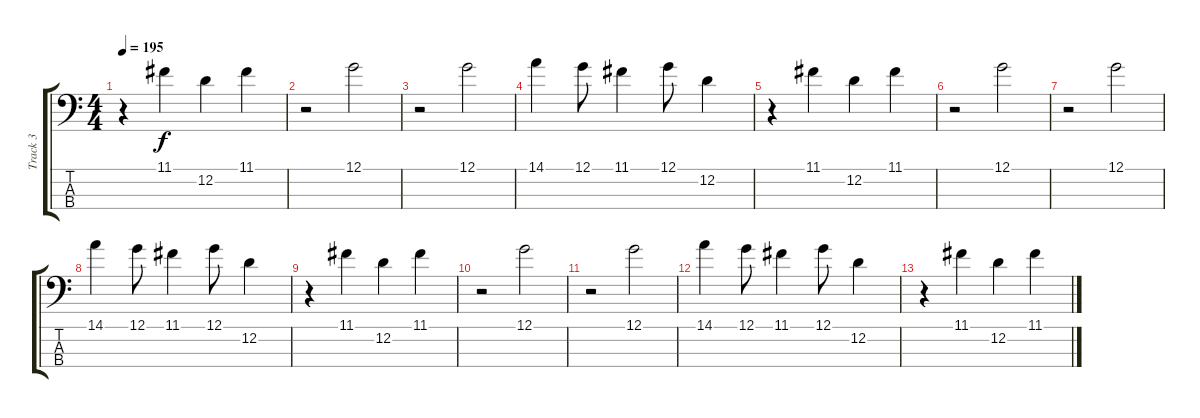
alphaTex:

\track ("Track 3" "Track 3") {instrument electricbassfinger}
\staff {score tabs}
\tuning (G2 D2 A1 D1) {hide}
\ts (4 4)
\tempo 195
\clef f4
\ks c
r.4{dy f} 11.1.4 12.2.4 11.1.4 |
r.2 12.1.2 |
r.2 12.1.2 |
14.1.4 12.1.8 11.1.4 12.1.8 12.2.4 |
r.4 11.1.4 12.2.4 11.1.4 |
r.2 12.1.2 |
r.2 12.1.2 |
14.1.4 12.1.8 11.1.4 12.1.8 12.2.4 |
r.4 11.1.4 12.2.4 11.1.4 |
r.2 12.1.2 |
r.2 12.1.2 |
14.1.4 12.1.8 11.1.4 12.1.8 12.2.4 |
r.4 11.1.4 12.2.4 11.1.4
